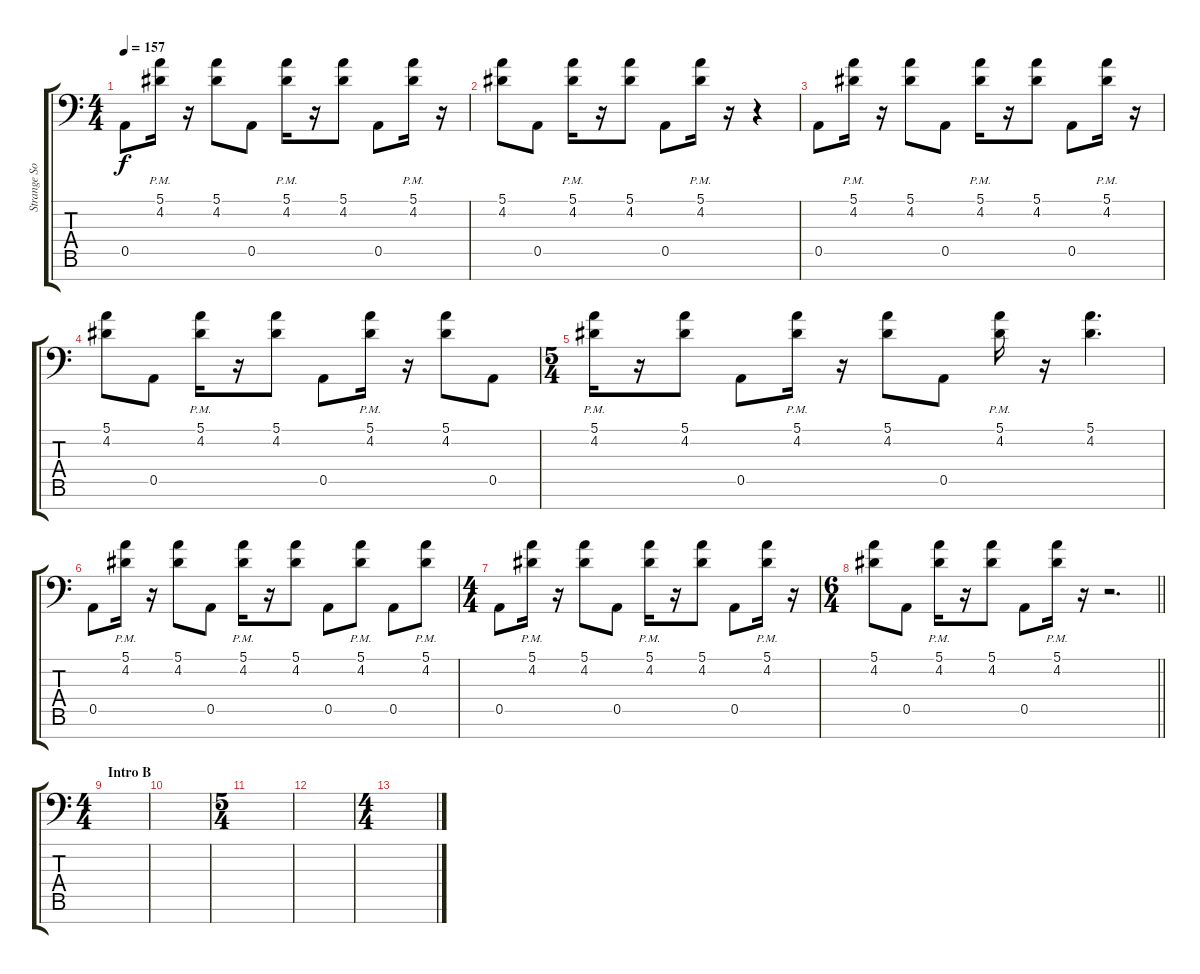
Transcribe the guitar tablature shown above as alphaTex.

\track ("Strange Sound" "Strange So") {instrument lead1square}
\staff {score tabs}
\tuning (E4 B3 G3 D3 A2 E2 C-1) {hide}
\ts (4 4)
\tempo 157
\clef f4
\ks c
0.5.8{dy f} (5.1{pm} 4.2{pm}).16 r.16 (5.1 4.2).8 0.5.8 (5.1{pm} 4.2{pm}).16 r.16 (5.1 4.2).8 0.5.8 (5.1{pm} 4.2{pm}).16 r.16 |
(5.1 4.2).8 0.5.8 (5.1{pm} 4.2{pm}).16 r.16 (5.1 4.2).8 0.5.8 (5.1{pm} 4.2{pm}).16 r.16 r.4 |
0.5.8 (5.1{pm} 4.2{pm}).16 r.16 (5.1 4.2).8 0.5.8 (5.1{pm} 4.2{pm}).16 r.16 (5.1 4.2).8 0.5.8 (5.1{pm} 4.2{pm}).16 r.16 |
(5.1 4.2).8 0.5.8 (5.1{pm} 4.2{pm}).16 r.16 (5.1 4.2).8 0.5.8 (5.1{pm} 4.2{pm}).16 r.16 (5.1 4.2).8 0.5.8 |
\ts (5 4)
(5.1{pm} 4.2{pm}).16 r.16 (5.1 4.2).8 0.5.8 (5.1{pm} 4.2{pm}).16 r.16 (5.1 4.2).8 0.5.8 (5.1{pm} 4.2{pm}).16 r.16 (5.1 4.2).4{d} |
0.5.8 (5.1{pm} 4.2{pm}).16 r.16 (5.1 4.2).8 0.5.8 (5.1{pm} 4.2{pm}).16 r.16 (5.1 4.2).8 0.5.8 (5.1{pm} 4.2{pm}).8 0.5.8 (5.1{pm} 4.2{pm}).8 |
\ts (4 4)
0.5.8 (5.1{pm} 4.2{pm}).16 r.16 (5.1 4.2).8 0.5.8 (5.1{pm} 4.2{pm}).16 r.16 (5.1 4.2).8 0.5.8 (5.1{pm} 4.2{pm}).16 r.16 |
\ts (6 4)
\barLineRight lightlight
(5.1 4.2).8 0.5.8 (5.1{pm} 4.2{pm}).16 r.16 (5.1 4.2).8 0.5.8 (5.1{pm} 4.2{pm}).16 r.16 r.2{d} |
\ts (4 4)
\section ("" "Intro B")
|
|
\ts (5 4)
|
|
\ts (4 4)
